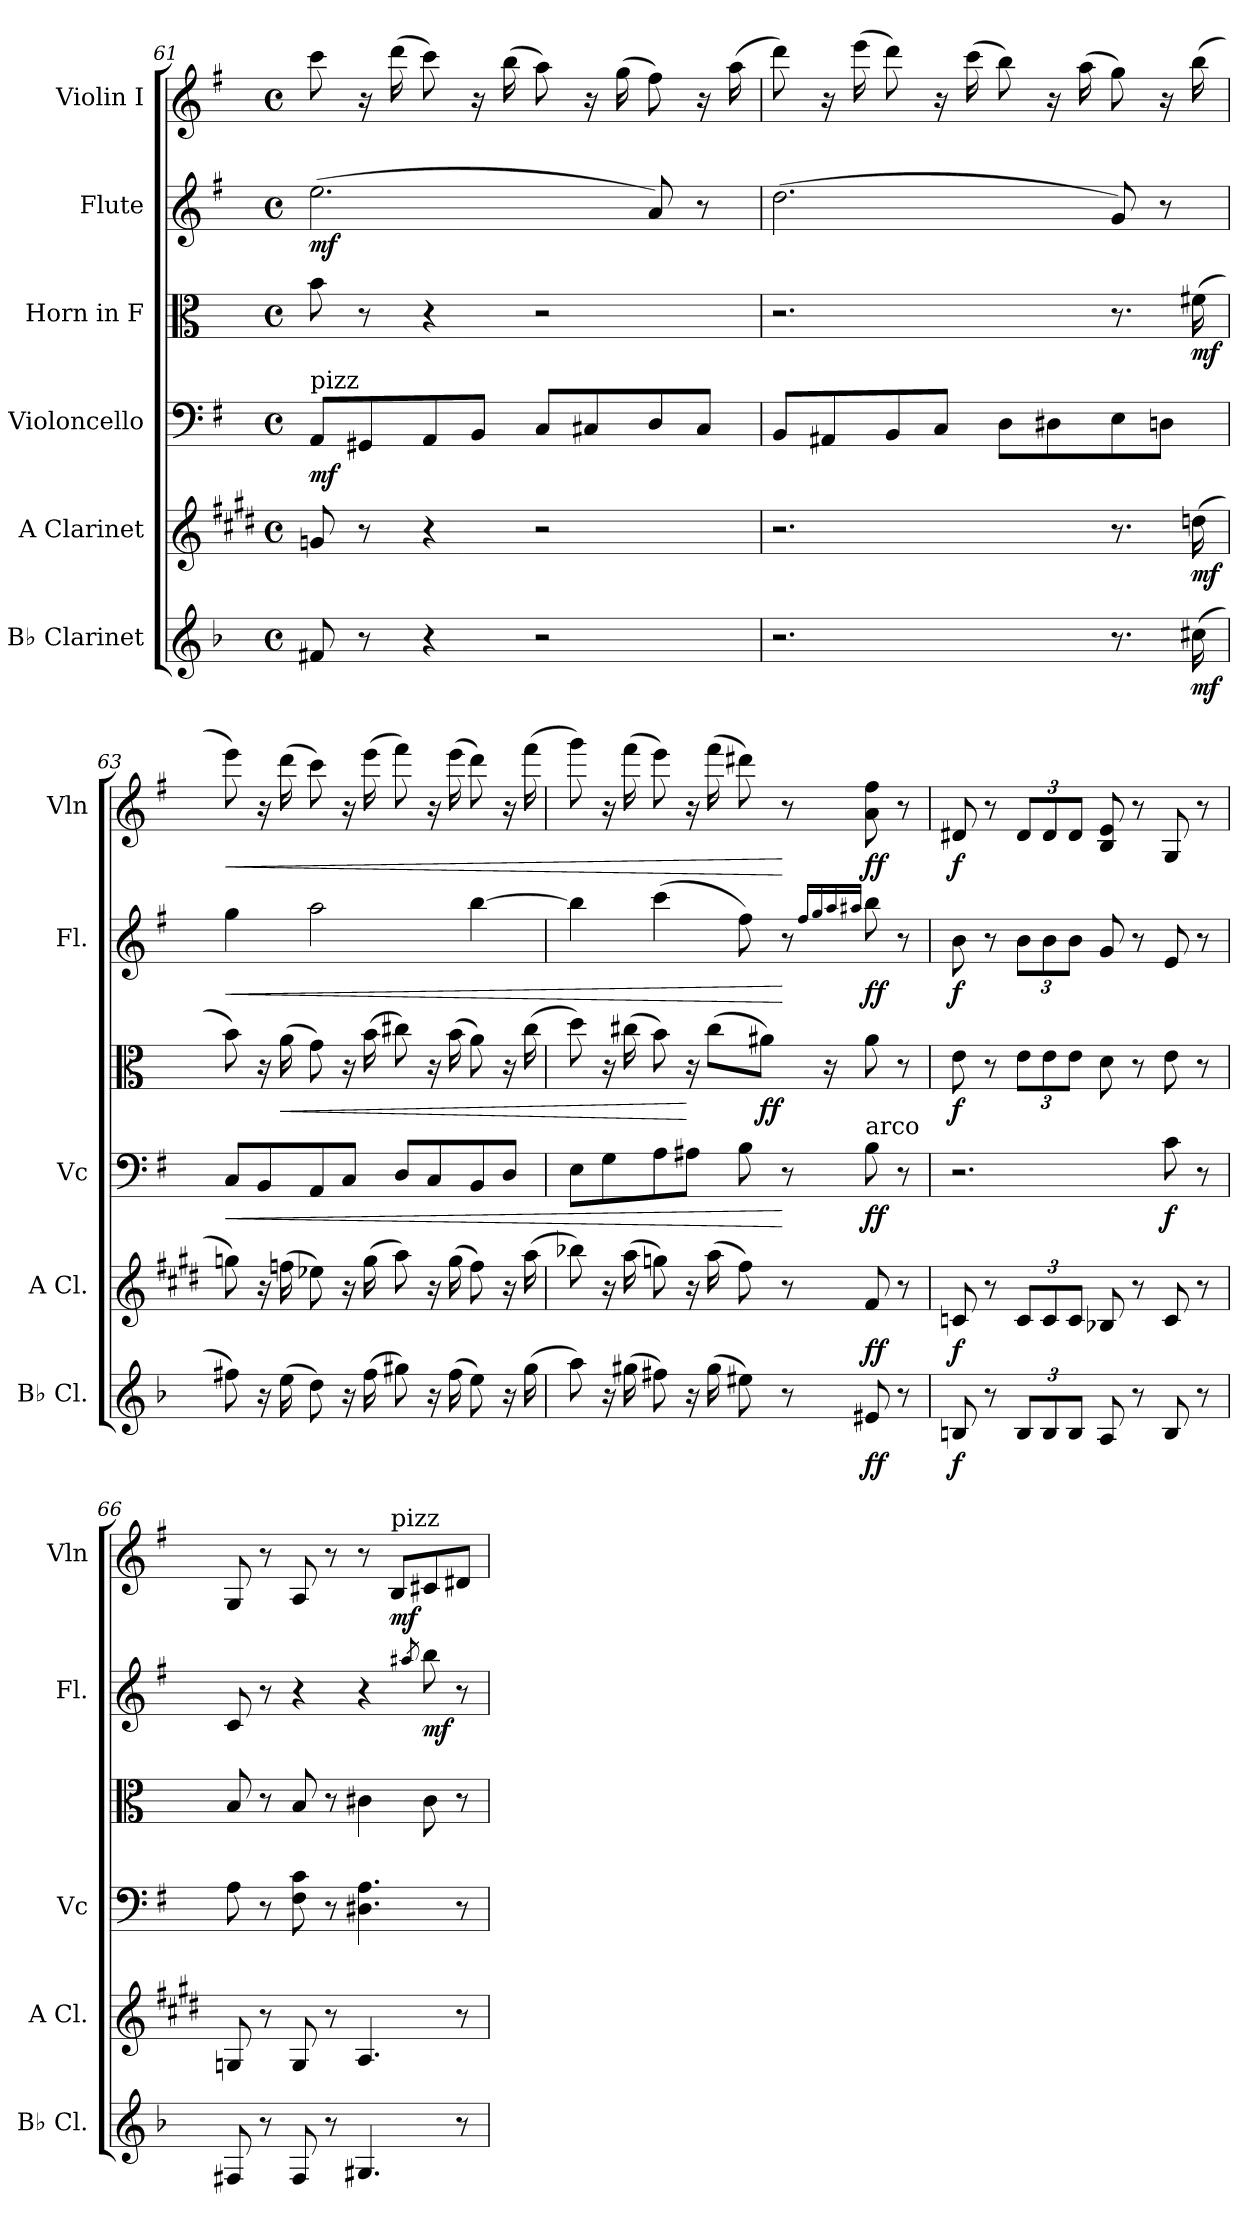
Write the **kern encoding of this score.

**kern	**dynam	**kern	**dynam	**kern	**dynam	**kern	**dynam	**kern	**dynam	**kern	**dynam
*part6	*part6	*part5	*part5	*part4	*part4	*part3	*part3	*part2	*part2	*part1	*part1
*staff6	*staff6	*staff5	*staff5	*staff4	*staff4	*staff3	*staff3	*staff2	*staff2	*staff1	*staff1
*I"B♭ Clarinet	*	*I"A Clarinet	*	*I"Violoncello	*	*I"Horn in F	*	*I"Flute	*	*I"Violin I	*
*I'B♭ Cl.	*	*I'A Cl.	*	*I'Vc	*	*	*	*I'Fl.	*	*I'Vln	*
*clefG2	*	*clefG2	*	*clefF4	*	*clefC3	*	*clefG2	*	*clefG2	*
*ITrd1c2	*	*ITrd2c3	*	*	*	*ITrd4c7	*	*	*	*	*
*k[b-e-a-]	*	*k[f#c#g#d#a#e#b#]	*	*k[f#]	*	*k[b-]	*	*k[f#]	*	*k[f#]	*
*M4/4	*	*M4/4	*	*M4/4	*	*M4/4	*	*M4/4	*	*M4/4	*
*met(c)	*	*met(c)	*	*met(c)	*	*met(c)	*	*met(c)	*	*met(c)	*
=61	=61	=61	=61	=61	=61	=61	=61	=61	=61	=61	=61
!	!	!	!	!LO:TX:a:t=pizz	!	!	!	!	!	!	!
!	!	!	!	!	!LO:DY:b	!	!	!	!LO:DY:b	!	!
8eni/	.	8eni/	.	8AAi/L	mf	8ei\	.	(2.eei\	mf	8ccci\	.
8r	.	8r	.	8GG#X/	.	8r	.	.	.	16r	.
.	.	.	.	.	.	.	.	.	.	(16ddd\	.
4r	.	4r	.	8AAi/	.	4r	.	.	.	8ccci\)	.
.	.	.	.	8BB/J	.	.	.	.	.	16r	.
.	.	.	.	.	.	.	.	.	.	(16bb\	.
2r	.	2r	.	8C/L	.	2r	.	.	.	8aai\)	.
.	.	.	.	8C#X/	.	.	.	.	.	16r	.
.	.	.	.	.	.	.	.	.	.	(16gg\	.
.	.	.	.	8Di/	.	.	.	8ai/)	.	8ff#i\)	.
.	.	.	.	8C#/J	.	.	.	8r	.	16r	.
.	.	.	.	.	.	.	.	.	.	(16aai\	.
=62	=62	=62	=62	=62	=62	=62	=62	=62	=62	=62	=62
2.r	.	2.r	.	8BBi/L	.	2.r	.	(2.ddi\	.	8dddi\)	.
.	.	.	.	8AA#X/	.	.	.	.	.	16r	.
.	.	.	.	.	.	.	.	.	.	(16eee\	.
.	.	.	.	8BBi/	.	.	.	.	.	8dddi\)	.
.	.	.	.	8C/J	.	.	.	.	.	16r	.
.	.	.	.	.	.	.	.	.	.	(16ccc\	.
.	.	.	.	8Di\L	.	.	.	.	.	8bb\)	.
.	.	.	.	8D#X\	.	.	.	.	.	16r	.
.	.	.	.	.	.	.	.	.	.	(16aa\	.
8.r	.	8.r	.	8Ei\	.	8.r	.	8gi/)	.	8ggi\)	.
.	.	.	.	8Dn\J	.	.	.	8r	.	16r	.
!	!LO:DY:b	!	!LO:DY:b	!	!	!	!LO:DY:b	!	!	!	!
(16bni\	mf	(16bni\	mf	.	.	(16Bni\	mf	.	.	(16bbi\	.
=63	=63	=63	=63	=63	=63	=63	=63	=63	=63	=63	=63
!	!	!	!	!	!LO:HP:b	!	!	!	!LO:HP:b	!	!LO:HP:b
8eeni\)	.	8eeni\)	.	8Ci/L	<	8ei\)	.	4ggi\	<	8eeei\)	<
16r	.	16r	.	8BB/	.	16r	.	.	.	16r	.
!	!	!	!	!	!	!	!LO:HP:b	!	!	!	!
(16dd\	.	(16ddn\	.	.	.	(16d\	<	.	.	(16ddd\	.
8cci\)	.	8ccni\)	.	8AAi/	.	8ci\)	.	2aai\	.	8ccci\)	.
16r	.	16r	.	8Ci/J	.	16r	.	.	.	16r	.
(16eei\	.	(16eei\	.	.	.	(16ei\	.	.	.	(16eeei\	.
8ff#Xi\)	.	8ff#i\)	.	8Di/L	.	8f#Xi\)	.	.	.	8fff#i\)	.
16r	.	16r	.	8C/	.	16r	.	.	.	16r	.
(16ee\	.	(16ee\	.	.	.	(16e\	.	.	.	(16eee\	.
8ddi\)	.	8ddi\)	.	8BBi/	.	8di\)	.	[4bbi\	.	8dddi\)	.
16r	.	16r	.	8Di/J	.	16r	.	.	.	16r	.
(16ff#i\	.	(16ff#i\	.	.	.	(16f#i\	.	.	.	(16fff#i\	.
=64	=64	=64	=64	=64	=64	=64	=64	=64	=64	=64	=64
8ggi\)	.	8ggni\)	.	8Ei\L	.	8gi\)	.	4bbi\]	.	8gggi\)	.
16r	.	16r	.	8Gi\	.	16r	.	.	.	16r	.
(16ff#X\	.	(16ff#\	.	.	.	(16f#X\	.	.	.	(16fff#\	.
8eeni\)	.	8eeni\)	.	8Ai\	.	8ei\)	.	(4ccci\	.	8eeei\)	.
16r	.	16r	.	8A#X\J	.	16r	[	.	.	16r	.
(16ff#\	.	(16ff#\	.	.	.	(8f#i\L	.	.	.	(16fff#\	.
8dd#Xi\)	.	8dd#i\)	.	8Bi\	.	.	.	8ff#i\)	.	8ddd#Xi\)	.
!	!	!	!	!	!	!	!LO:DY:b	!	!	!	!
.	.	.	.	.	.	8d#Xi\J)	ff	.	.	.	.
8r	.	8r	.	8r	[	.	.	8r	[	8r	[
.	.	.	.	.	.	16r	.	.	.	.	.
.	.	.	.	.	.	.	.	16qff#/LL	.	.	.
.	.	.	.	.	.	.	.	16qggi/	.	.	.
.	.	.	.	.	.	.	.	16qaa/	.	.	.
.	.	.	.	.	.	.	.	16qaa#X/JJ	.	.	.
!	!	!	!	!LO:TX:a:t=arco	!	!	!	!	!	!	!
!	!LO:DY:b	!	!LO:DY:b	!	!LO:DY:b	!	!	!	!LO:DY:b	!	!LO:DY:b
8d#Xi/	ff	8d#i/	ff	8Bi\	ff	8d#i\	.	8bbi\	ff	8a\ 8ff#i\	ff
8r	.	8r	.	8r	.	8r	.	8r	.	8r	.
=65	=65	=65	=65	=65	=65	=65	=65	=65	=65	=65	=65
!	!LO:DY:b	!	!LO:DY:b	!	!	!	!LO:DY:b	!	!LO:DY:b	!	!LO:DY:b
8Ani/	f	8Ani/	f	2.r	.	8Ai\	f	8bi\	f	8d#Xi/	f
8r	.	8r	.	.	.	8r	.	8r	.	8r	.
*Xbrackettup	*	*Xbrackettup	*	*	*	*Xbrackettup	*	*Xbrackettup	*	*Xbrackettup	*
12Ai/L	.	12Ai/L	.	.	.	12Ai\L	.	12bi\L	.	12d#i/L	.
12Ai/	.	12Ai/	.	.	.	12Ai\	.	12bi\	.	12d#i/	.
12Ai/J	.	12Ai/J	.	.	.	12Ai\J	.	12bi\J	.	12d#i/J	.
8Gi/	.	8Gni/	.	.	.	8Gi\	.	8gi/	.	8Bi/ 8ei/	.
8r	.	8r	.	.	.	8r	.	8r	.	8r	.
!	!	!	!	!	!LO:DY:b	!	!	!	!	!	!
8Ai/	.	8Ai/	.	8ci\	f	8Ai\	.	8ei/	.	8Gi/	.
8r	.	8r	.	8r	.	8r	.	8r	.	8r	.
=66	=66	=66	=66	=66	=66	=66	=66	=66	=66	=66	=66
8Eni/	.	8Eni/	.	8Ai\	.	8Ei/	.	8ci/	.	8Gi/	.
8r	.	8r	.	8r	.	8r	.	8r	.	8r	.
8Ei/	.	8Ei/	.	8F#i\ 8ci\	.	8Ei/	.	4r	.	8Ai/	.
8r	.	8r	.	8r	.	8r	.	.	.	8r	.
4.F#Xi/	.	4.F#i/	.	4.D#Xi\ 4.Ai\	.	4F#Xi\	.	4r	.	8r	.
!	!	!	!	!	!	!	!	!	!	!LO:TX:a:t=pizz	!
!	!	!	!	!	!	!	!	!	!	!	!LO:DY:b
.	.	.	.	.	.	.	.	.	.	8Bi/L	mf
.	.	.	.	.	.	.	.	8qaa#X/	.	.	.
!	!	!	!	!	!	!	!	!	!LO:DY:b	!	!
.	.	.	.	.	.	8F#i\	.	8bb\	mf	8c#X/	.
8r	.	8r	.	8r	.	8r	.	8r	.	8d#Xi/J	.
=	=	=	=	=	=	=	=	=	=	=	=
*-	*-	*-	*-	*-	*-	*-	*-	*-	*-	*-	*-
